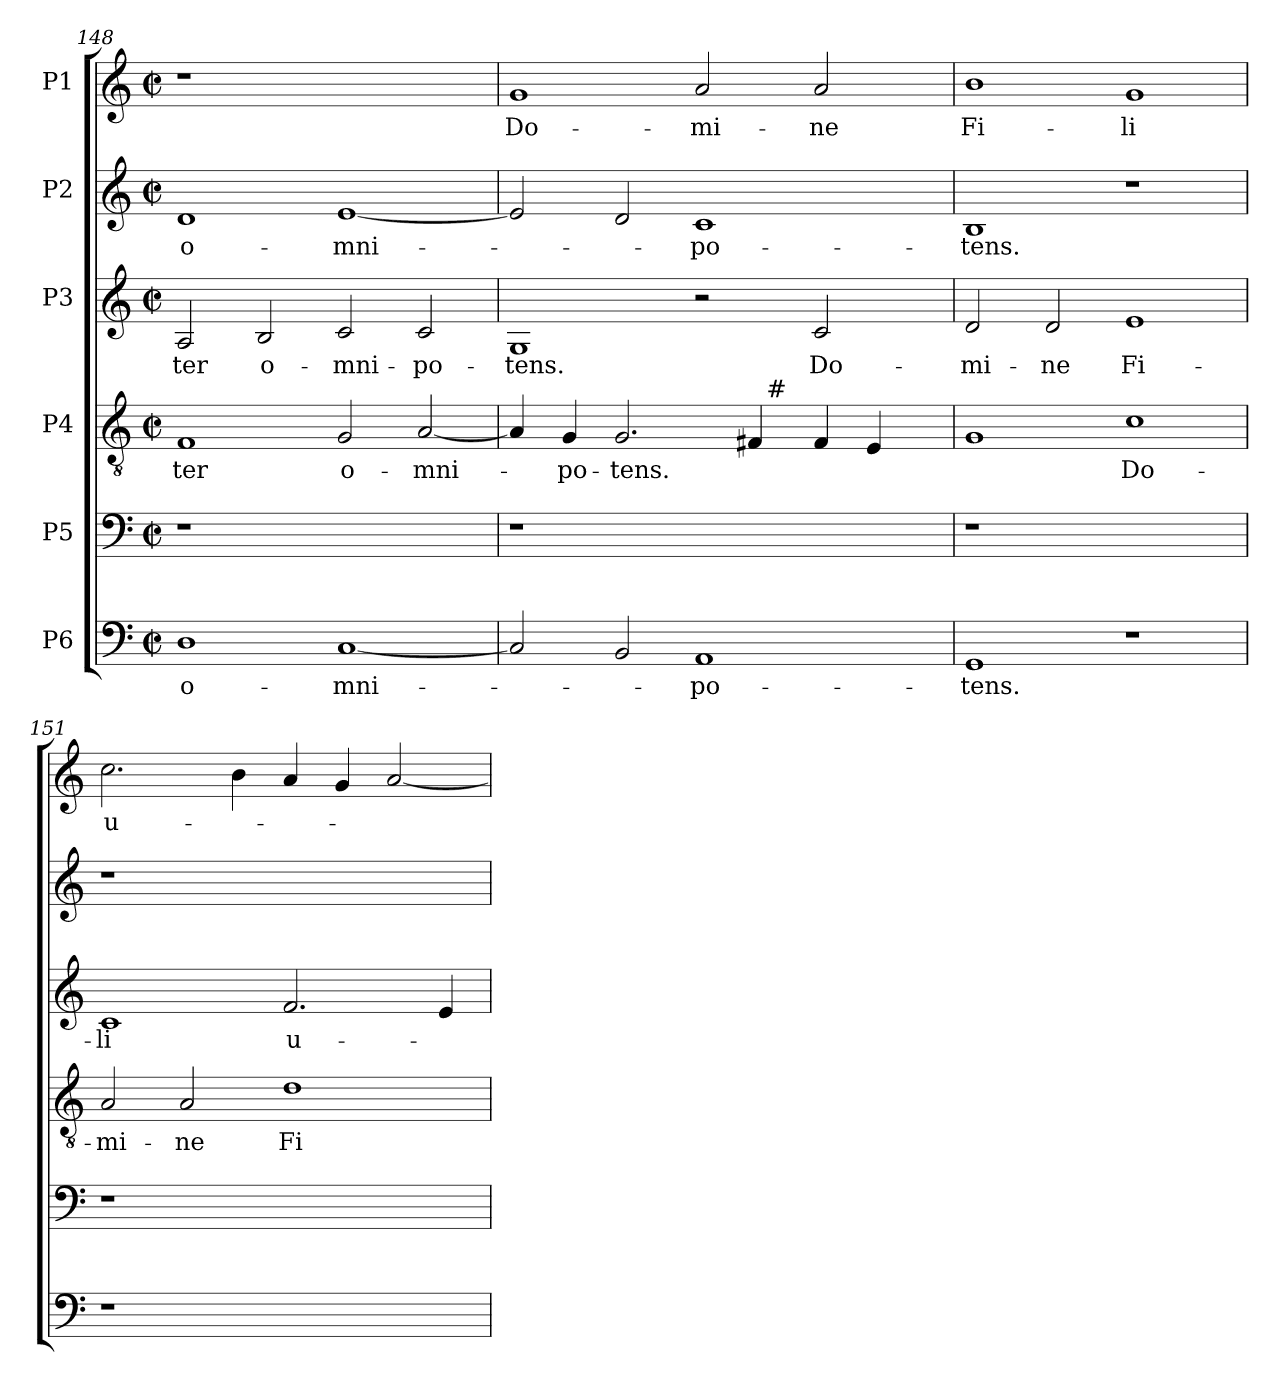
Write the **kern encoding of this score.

**kern	**text	**kern	**kern	**text	**kern	**text	**kern	**text	**kern	**text
*part6	*part6	*part5	*part4	*part4	*part3	*part3	*part2	*part2	*part1	*part1
*staff6	*staff6	*staff5	*staff4	*staff4	*staff3	*staff3	*staff2	*staff2	*staff1	*staff1
*I"P6	*	*I"P5	*I"P4	*	*I"P3	*	*I"P2	*	*I"P1	*
*clefF4	*	*clefF4	*clefGv2	*	*clefG2	*	*clefG2	*	*clefG2	*
*	*	*	*ITrd7c12	*	*	*	*	*	*	*
*k[]	*	*k[]	*k[]	*	*k[]	*	*k[]	*	*k[]	*
*C:	*	*C:	*C:	*	*C:	*	*C:	*	*C:	*
*M2/2	*	*M2/2	*M2/2	*	*M2/2	*	*M2/2	*	*M2/2	*
*met(c|)	*	*met(c|)	*met(c|)	*	*met(c|)	*	*met(c|)	*	*met(c|)	*
=148	=148	=148	=148	=148	=148	=148	=148	=148	=148	=148
!	!LO:LY:b:color=#000000	!LO:N:vis=1	!	!	!	!	!	!	!	!
!	!	!	!	!LO:LY:b:color=#000000	!	!	!	!	!	!
!	!	!	!	!	!	!LO:LY:b:color=#000000	!	!	!	!
!	!	!	!	!	!	!	!	!LO:LY:b:color=#000000	!LO:N:vis=1	!
1Di	o-	1r	1FFi	-ter	2Ai/	-ter	1di	o-	1r	.
!	!	!	!	!	!	!LO:LY:b:color=#000000	!	!	!	!
.	.	.	.	.	2Bi/	o-	.	.	.	.
!	!LO:LY:b:color=#000000	!	!	!	!	!	!	!	!	!
!	!	!	!	!LO:LY:b:color=#000000	!	!	!	!	!	!
!	!	!	!	!	!	!LO:LY:b:color=#000000	!	!	!	!
!	!	!	!	!	!	!	!	!LO:LY:b:color=#000000	!	!
[1Ci	-mni-	1ryy	2GGi/	o-	2ci/	-mni-	[1ei	-mni-	1ryy	.
!	!	!	!	!LO:LY:b:color=#000000	!	!	!	!	!	!
!	!	!	!	!	!	!LO:LY:b:color=#000000	!	!	!	!
.	.	.	[2AAi/	-mni-	2ci/	-po-	.	.	.	.
!!LO:LB:g=z
=149	=149	=149	=149	=149	=149	=149	=149	=149	=149	=149
!	!	!LO:N:vis=1	!	!	!	!	!	!	!	!
!	!	!	!	!	!	!LO:LY:b:color=#000000	!	!	!	!
!	!	!	!	!	!	!	!	!	!	!LO:LY:b:color=#000000
*	*	*	*^	*	*	*	*	*	*	*
2Ci/]	.	1r	4AAi/]	1ryy	.	1Gi	-tens.	2ei/]	.	1gi	Do-
!	!	!	!	!	!LO:LY:b:color=#000000	!	!	!	!	!	!
.	.	.	4GGi/	.	-po-	.	.	.	.	.	.
!	!	!	!	!	!LO:LY:b:color=#000000	!	!	!	!	!	!
2BBi/	.	.	2.GGi/	.	-tens.	.	.	2di/	.	.	.
!	!LO:LY:b:color=#000000	!	!	!	!	!	!	!	!	!	!
!	!	!	!	!	!	!	!	!	!LO:LY:b:color=#000000	!	!
!	!	!	!	!	!	!	!	!	!	!	!LO:LY:b:color=#000000
1AAi	-po-	1ryy	.	4ryy	.	2r	.	1ci	-po-	2ai/	-mi-
.	.	.	4FF#i/	32ryy	.	.	.	.	.	.	.
.	.	.	.	256ryy	.	.	.	.	.	.	.
!	!	!	!	!LO:TX:a:t=#	!	!	!	!	!	!	!
.	.	.	.	2ryy	.	.	.	.	.	.	.
!	!	!	!	!	!	!	!LO:LY:b:color=#000000	!	!	!	!
!	!	!	!	!	!	!	!	!	!	!	!LO:LY:b:color=#000000
.	.	.	4FF#i/	.	.	2ci/	Do-	.	.	2ai/	-ne
.	.	.	4EEi/	.	.	.	.	.	.	.	.
.	.	.	.	8ryy	.	.	.	.	.	.	.
.	.	.	.	16ryy	.	.	.	.	.	.	.
.	.	.	.	64..ryy	.	.	.	.	.	.	.
*	*	*	*v	*v	*	*	*	*	*	*	*
=150	=150	=150	=150	=150	=150	=150	=150	=150	=150	=150
*	*	*	*^	*	*	*	*	*	*	*
!	!LO:LY:b:color=#000000	!LO:N:vis=1	!	!	!	!	!	!	!	!	!
*	*	*	*v	*v	*	*	*	*	*	*	*
*	*	*	*^	*	*	*	*	*	*	*
!	!	!	!	!	!	!	!LO:LY:b:color=#000000	!	!	!	!
*	*	*	*v	*v	*	*	*	*	*	*	*
*	*	*	*^	*	*	*	*	*	*	*
!	!	!	!	!	!	!	!	!	!LO:LY:b:color=#000000	!	!
*	*	*	*v	*v	*	*	*	*	*	*	*
*	*	*	*^	*	*	*	*	*	*	*
!	!	!	!	!	!	!	!	!	!	!	!LO:LY:b:color=#000000
*	*	*	*v	*v	*	*	*	*	*	*	*
1GGi	-tens.	1r	1GGi	.	2di/	-mi-	1Bi	-tens.	1bi	Fi-
!	!	!	!	!	!	!LO:LY:b:color=#000000	!	!	!	!
.	.	.	.	.	2di/	-ne	.	.	.	.
!	!	!	!	!LO:LY:b:color=#000000	!	!	!	!	!	!
!	!	!	!	!	!	!LO:LY:b:color=#000000	!	!	!	!
!	!	!	!	!	!	!	!	!	!	!LO:LY:b:color=#000000
1r	.	1ryy	1Ci	Do-	1ei	Fi-	1r	.	1gi	-li
=151	=151	=151	=151	=151	=151	=151	=151	=151	=151	=151
!LO:N:vis=1	!	!LO:N:vis=1	!	!	!	!	!	!	!	!
!	!	!	!	!LO:LY:b:color=#000000	!	!	!	!	!	!
!	!	!	!	!	!	!LO:LY:b:color=#000000	!LO:N:vis=1	!	!	!
!	!	!	!	!	!	!	!	!	!	!LO:LY:b:color=#000000
1r	.	1r	2AAi/	-mi-	1ci	-li	1r	.	2.cci\	u-
!	!	!	!	!LO:LY:b:color=#000000	!	!	!	!	!	!
.	.	.	2AAi/	-ne	.	.	.	.	.	.
.	.	.	.	.	.	.	.	.	4bi\	.
!	!	!	!	!LO:LY:b:color=#000000	!	!	!	!	!	!
!	!	!	!	!	!	!LO:LY:b:color=#000000	!	!	!	!
1ryy	.	1ryy	1Di	Fi-	2.fi/	u-	1ryy	.	4ai/	.
.	.	.	.	.	.	.	.	.	4gi/	.
.	.	.	.	.	.	.	.	.	[2ai/	.
.	.	.	.	.	4ei/	.	.	.	.	.
=	=	=	=	=	=	=	=	=	=	=
*-	*-	*-	*-	*-	*-	*-	*-	*-	*-	*-
